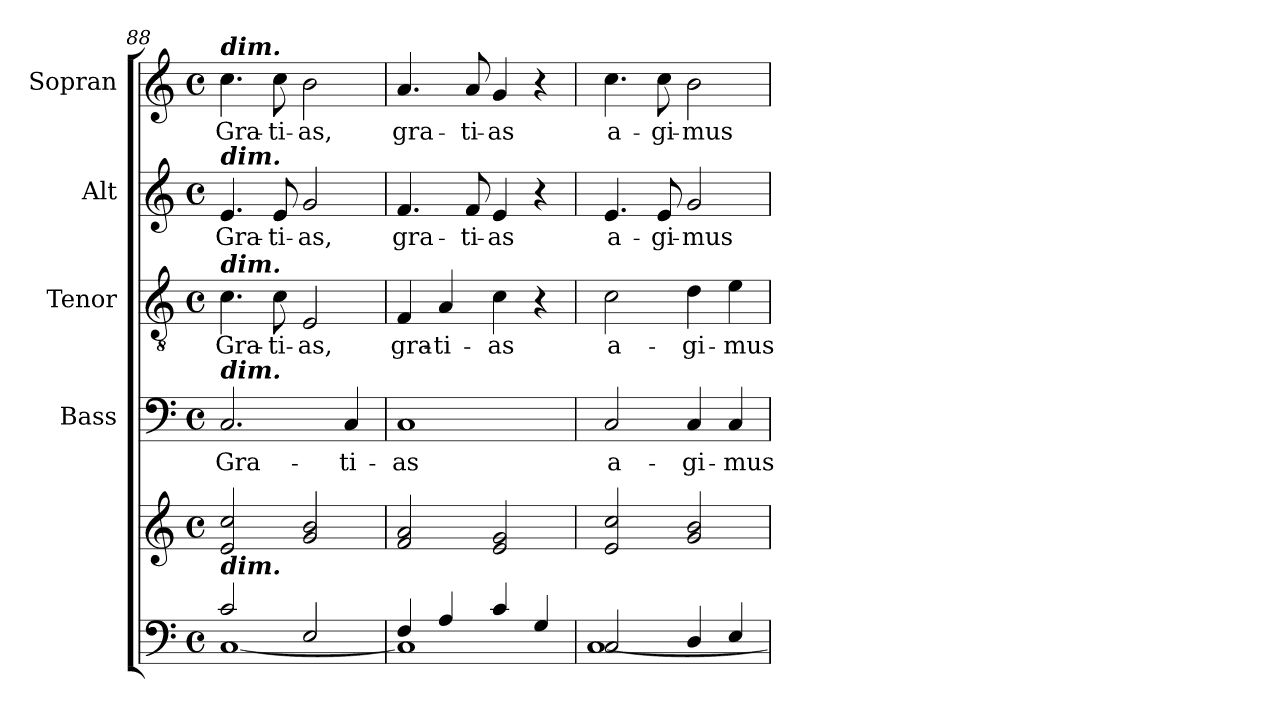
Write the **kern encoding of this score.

**kern	**kern	**kern	**text	**kern	**text	**kern	**text	**kern	**text
*part5	*part5	*part4	*part4	*part3	*part3	*part2	*part2	*part1	*part1
*staff6	*staff5	*staff4	*staff4	*staff3	*staff3	*staff2	*staff2	*staff1	*staff1
*	*	*I"Bass	*	*I"Tenor	*	*I"Alt	*	*I"Sopran	*
*	*	*I'B.	*	*I'T.	*	*I'A.	*	*I'S.	*
!!LO:PB:g=z
*clefF4	*clefG2	*clefF4	*	*clefGv2	*	*clefG2	*	*clefG2	*
*k[]	*k[]	*k[]	*	*k[]	*	*k[]	*	*k[]	*
*C:	*C:	*C:	*	*C:	*	*C:	*	*C:	*
*M4/4	*M4/4	*M4/4	*	*M4/4	*	*M4/4	*	*M4/4	*
*met(c)	*met(c)	*met(c)	*	*met(c)	*	*met(c)	*	*met(c)	*
=88	=88	=88	=88	=88	=88	=88	=88	=88	=88
*^	*	*	*	*	*	*	*	*	*
!	!	!	!	!	!	!	!	!	!LO:TX:a:Bi:t=dim.	!
!	!	!	!	!	!	!	!LO:TX:a:Bi:t=dim.	!	!	!
!	!	!	!	!	!LO:TX:a:Bi:t=dim.	!	!	!	!	!
!	!	!	!LO:TX:a:Bi:t=dim.	!	!	!	!	!	!	!
!	!	!LO:TX:b:Bi:t=dim.	!	!	!	!	!	!	!	!
!	!	!	!	!LO:LY:b	!	!LO:LY:b	!	!LO:LY:b	!	!LO:LY:b
2c/	[<1C	2e/ 2cc/	2.C/	Gra-	4.c\	Gra-	4.e/	Gra-	4.cc\	Gra-
!	!	!	!	!	!	!LO:LY:b	!	!LO:LY:b	!	!LO:LY:b
.	.	.	.	.	8c\	-ti-	8e/	-ti-	8cc\	-ti-
!	!	!	!	!	!	!LO:LY:b	!	!LO:LY:b	!	!LO:LY:b
2E/	.	2g/ 2b/	.	.	2E/	-as,	2g/	-as,	2b\	-as,
!	!	!	!	!LO:LY:b	!	!	!	!	!	!
.	.	.	4C/	-ti-	.	.	.	.	.	.
=89	=89	=89	=89	=89	=89	=89	=89	=89	=89	=89
!	!	!	!	!LO:LY:b	!	!LO:LY:b	!	!LO:LY:b	!	!LO:LY:b
4F/	1C]	2f/ 2a/	1C	-as	4F/	gra-	4.f/	gra-	4.a/	gra-
!	!	!	!	!	!	!LO:LY:b	!	!	!	!
4A/	.	.	.	.	4A/	-ti-	.	.	.	.
!	!	!	!	!	!	!	!	!LO:LY:b	!	!LO:LY:b
.	.	.	.	.	.	.	8f/	-ti-	8a/	-ti-
!	!	!	!	!	!	!LO:LY:b	!	!LO:LY:b	!	!LO:LY:b
4c/	.	2e/ 2g/	.	.	4c\	-as	4e/	-as	4g/	-as
4G/	.	.	.	.	4r	.	4r	.	4r	.
=90	=90	=90	=90	=90	=90	=90	=90	=90	=90	=90
!	!	!	!	!LO:LY:b	!	!LO:LY:b	!	!LO:LY:b	!	!LO:LY:b
2C/	[<1C	2e/ 2cc/	2C/	a-	2c\	a-	4.e/	a-	4.cc\	a-
!	!	!	!	!	!	!	!	!LO:LY:b	!	!LO:LY:b
.	.	.	.	.	.	.	8e/	-gi-	8cc\	-gi-
!	!	!	!	!LO:LY:b	!	!LO:LY:b	!	!LO:LY:b	!	!LO:LY:b
4D/	.	2g/ 2b/	4C/	-gi-	4d\	-gi-	2g/	-mus	2b\	-mus
!	!	!	!	!LO:LY:b	!	!LO:LY:b	!	!	!	!
4E/	.	.	4C/	-mus	4e\	-mus	.	.	.	.
*v	*v	*	*	*	*	*	*	*	*	*
=	=	=	=	=	=	=	=	=	=
*-	*-	*-	*-	*-	*-	*-	*-	*-	*-
